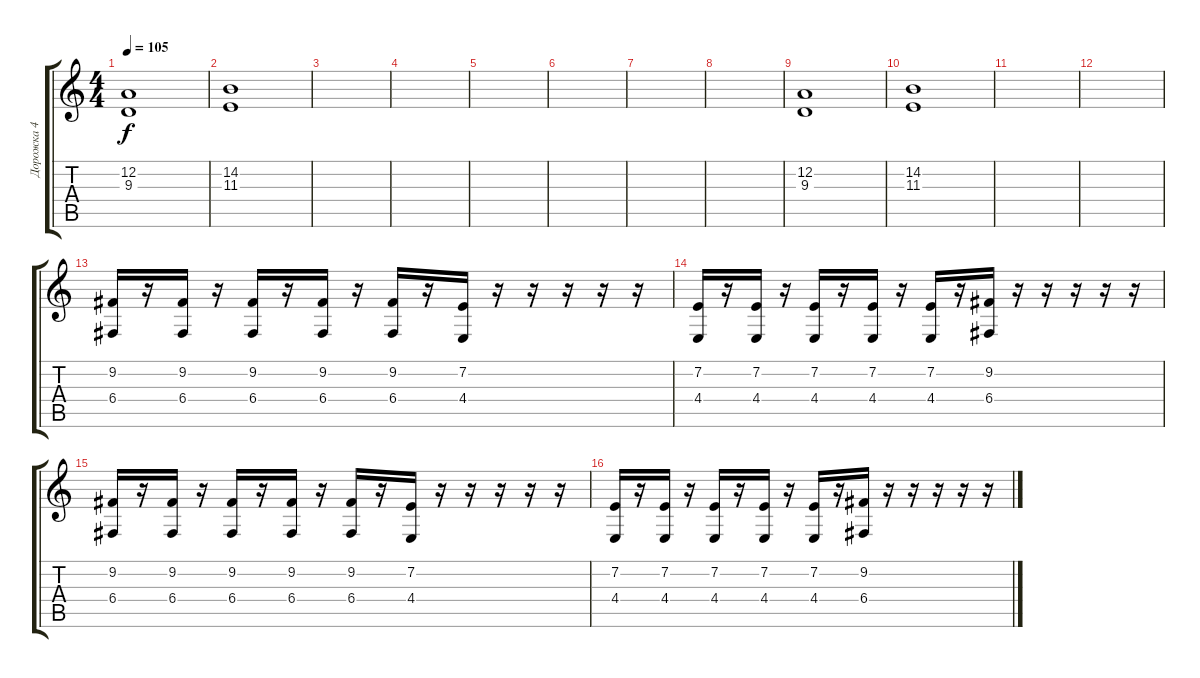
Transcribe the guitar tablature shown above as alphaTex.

\track ("Дорожка 4" "Дорожка 4") {instrument pad4choir}
\staff {score tabs}
\tuning (D4 A3 F3 C3 G2 C2) {hide}
\ts (4 4)
\tempo 105
\clef g2
\ks c
(12.2 9.3).1{dy f} |
(14.2 11.3).1 |
|
|
|
|
|
|
(12.2 9.3).1 |
(14.2 11.3).1 |
|
|
(9.2 6.4).16 r.16 (9.2 6.4).16 r.16 (9.2 6.4).16 r.16 (9.2 6.4).16 r.16 (9.2 6.4).16 r.16 (7.2 4.4).16 r.16 r.16 r.16 r.16 r.16 |
(7.2 4.4).16 r.16 (7.2 4.4).16 r.16 (7.2 4.4).16 r.16 (7.2 4.4).16 r.16 (7.2 4.4).16 r.16 (9.2 6.4).16 r.16 r.16 r.16 r.16 r.16 |
(9.2 6.4).16 r.16 (9.2 6.4).16 r.16 (9.2 6.4).16 r.16 (9.2 6.4).16 r.16 (9.2 6.4).16 r.16 (7.2 4.4).16 r.16 r.16 r.16 r.16 r.16 |
(7.2 4.4).16 r.16 (7.2 4.4).16 r.16 (7.2 4.4).16 r.16 (7.2 4.4).16 r.16 (7.2 4.4).16 r.16 (9.2 6.4).16 r.16 r.16 r.16 r.16 r.16
